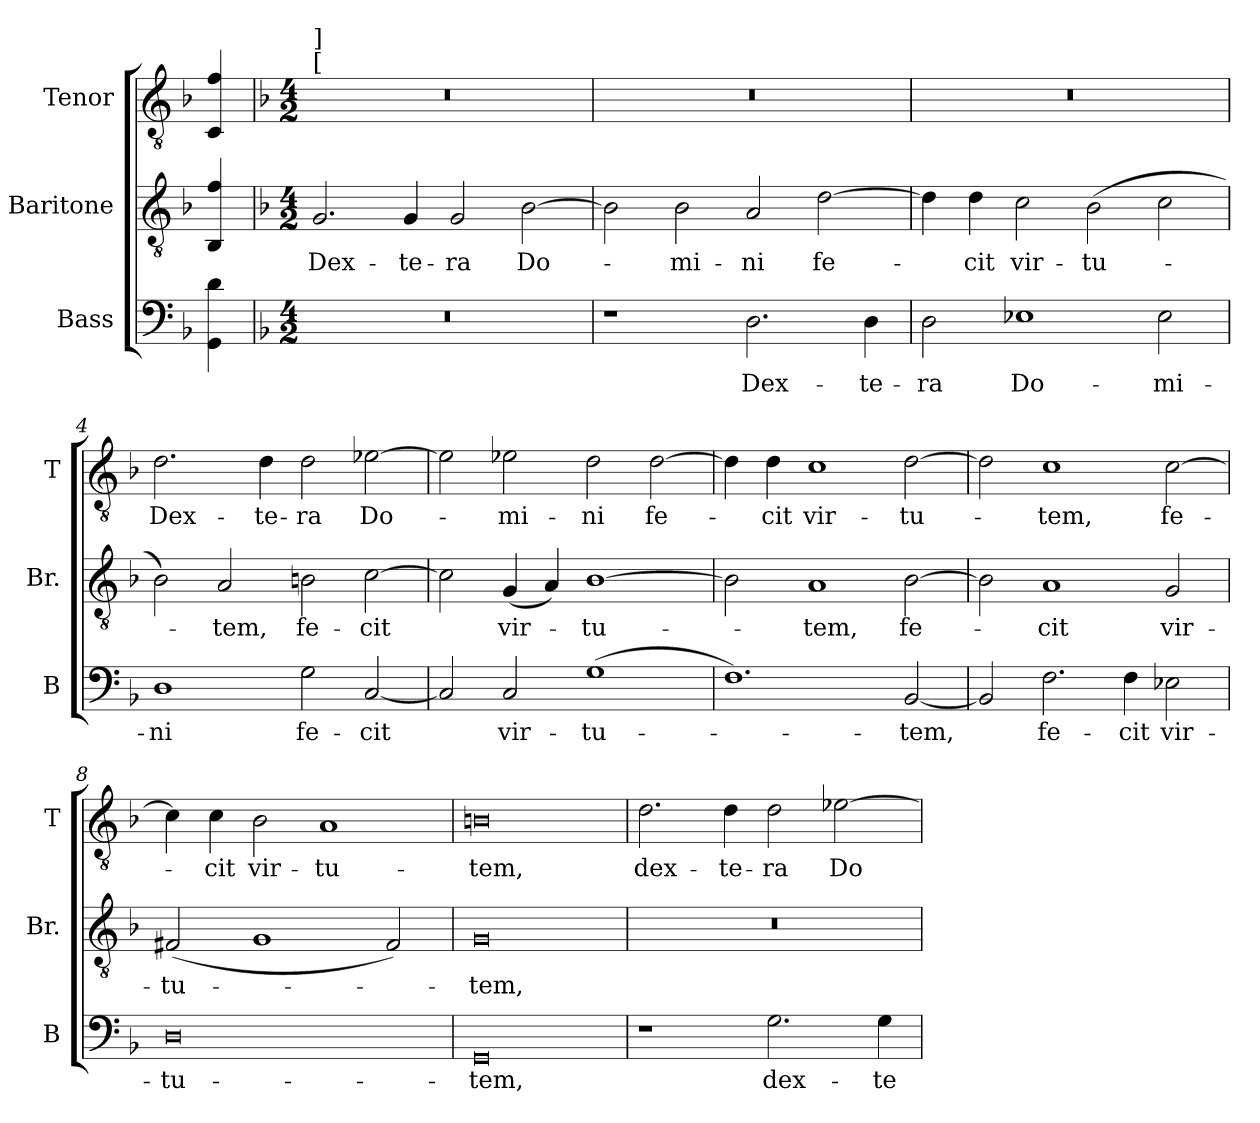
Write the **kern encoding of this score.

**kern	**text	**kern	**text	**kern	**text
*part3	*part3	*part2	*part2	*part1	*part1
*staff3	*staff3	*staff2	*staff2	*staff1	*staff1
*I"Bass	*	*I"Baritone	*	*I"Tenor	*
*I'B	*	*I'Br.	*	*I'T	*
*clefF4	*	*clefGv2	*	*clefGv2	*
*k[b-]	*	*k[b-]	*	*k[b-]	*
*F:	*	*F:	*	*F:	*
=	=	=	=	=	=
4GG 4d	.	4BB- 4f	.	4C 4f	.
=1!	=1!	=1!	=1!	=1!	=1!
*k[b-]	*	*k[b-]	*	*k[b-]	*
*F:	*	*F:	*	*F:	*
*M4/2	*	*M4/2	*	*M4/2	*
*	*	*	*	*MM208	*
!	!	!	!	!LO:TX:a:t=[	!
!	!	!	!	!LO:TX:a:t=]	!
0r	.	2.G/	Dex-	0r	.
.	.	4G/	-te-	.	.
.	.	2G/	-ra	.	.
.	.	[2B-\	Do-	.	.
=2	=2	=2	=2	=2	=2
1r	.	2B-\]	.	0r	.
.	.	2B-\	-mi-	.	.
2.D\	Dex-	2A/	-ni	.	.
.	.	[2d\	fe-	.	.
4D\	-te-	.	.	.	.
=3	=3	=3	=3	=3	=3
2D\	-ra	4d\]	.	0r	.
.	.	4d\	-cit	.	.
1E-X	Do-	2c\	vir-	.	.
.	.	(2B-\	-tu-	.	.
2E-\	-mi-	2c\	.	.	.
=4	=4	=4	=4	=4	=4
1D	-ni	2B-\)	.	2.d\	Dex-
.	.	2A/	-tem,	.	.
.	.	.	.	4d\	-te-
2G\	fe-	2Bn\	fe-	2d\	-ra
[2C/	-cit	[2c\	-cit	[2e-X\	Do-
!!LO:LB:g=z
=5	=5	=5	=5	=5	=5
2C/]	.	2c\]	.	2e-\]	.
2C/	vir-	(4G/	vir-	2e-X\	-mi-
.	.	4A/)	.	.	.
(1G	-tu-	[1B-	-tu-	2d\	-ni
.	.	.	.	[2d\	fe-
=6	=6	=6	=6	=6	=6
1.F)	.	2B-\]	.	4d\]	.
.	.	.	.	4d\	-cit
.	.	1A	-tem,	1c	vir-
[2BB-/	-tem,	[2B-\	fe-	[2d\	-tu-
=7	=7	=7	=7	=7	=7
2BB-/]	.	2B-\]	.	2d\]	.
2.F\	fe-	1A	-cit	1c	-tem,
4F\	-cit	.	.	.	.
2E-X\	vir-	2G/	vir-	[2c\	fe-
=8	=8	=8	=8	=8	=8
0D	-tu-	(2F#X/	-tu-	4c\]	.
.	.	.	.	4c\	-cit
.	.	1G	.	2B-\	vir-
.	.	.	.	1A	-tu-
.	.	2F#/)	.	.	.
=9	=9	=9	=9	=9	=9
0GG	-tem,	0G	-tem,	0Bn	-tem,
!!LO:LB:g=z
=10	=10	=10	=10	=10	=10
1r	.	0r	.	2.d\	dex-
.	.	.	.	4d\	-te-
2.G\	dex-	.	.	2d\	-ra
.	.	.	.	[2e-X\	Do-
4G\	-te-	.	.	.	.
=	=	=	=	=	=
*-	*-	*-	*-	*-	*-
